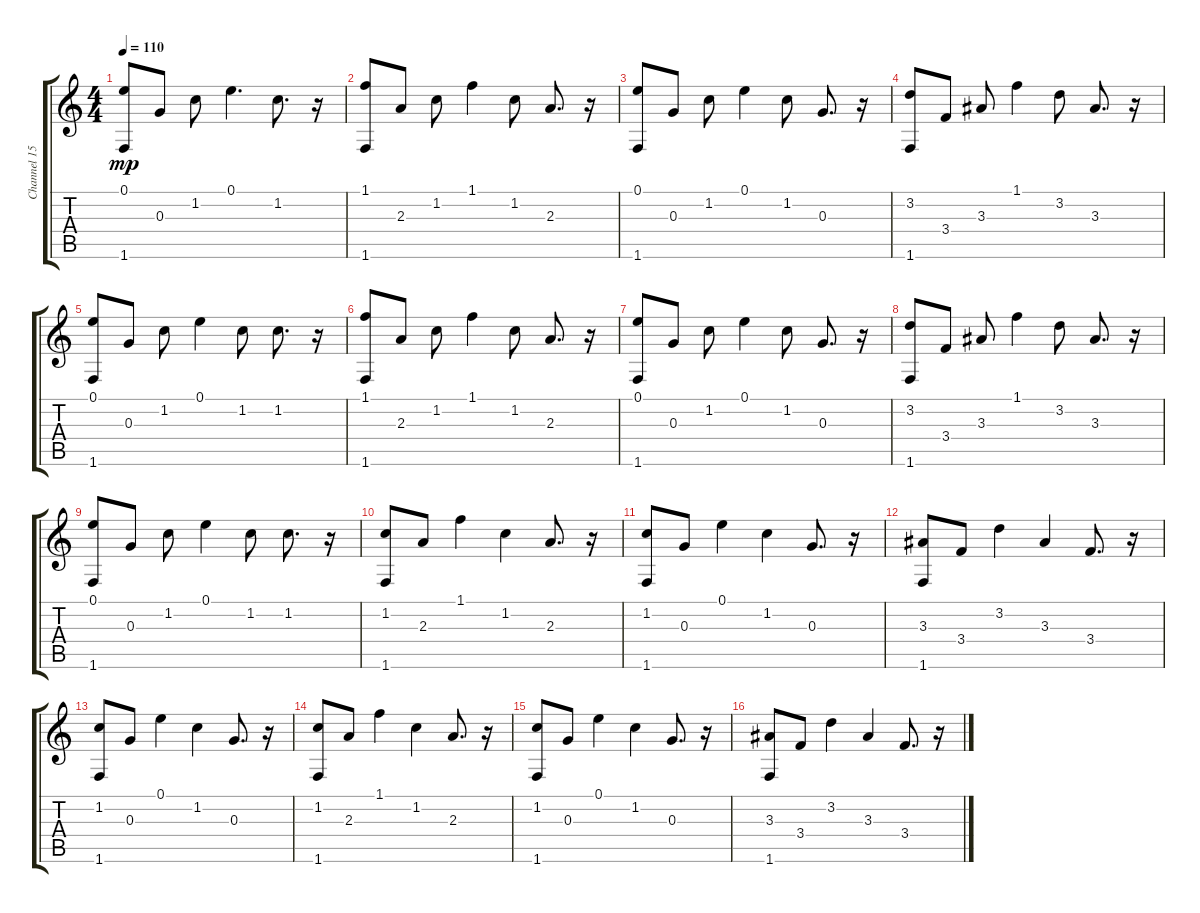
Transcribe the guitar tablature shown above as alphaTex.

\track ("Channel 15" "Channel 15") {instrument electricguitarclean}
\staff {score tabs}
\tuning (E4 B3 G3 D3 A2 E2) {hide}
\ts (4 4)
\tempo 110
\clef g2
\ks c
(0.1 1.6).8{dy mp} 0.3.8 1.2.8 0.1.4{d} 1.2.8{d} r.16 |
(1.1 1.6).8 2.3.8 1.2.8 1.1.4 1.2.8 2.3.8{d} r.16 |
(0.1 1.6).8 0.3.8 1.2.8 0.1.4 1.2.8 0.3.8{d} r.16 |
(3.2 1.6).8 3.4.8 3.3.8 1.1.4 3.2.8 3.3.8{d} r.16 |
(0.1 1.6).8 0.3.8 1.2.8 0.1.4 1.2.8 1.2.8{d} r.16 |
(1.1 1.6).8 2.3.8 1.2.8 1.1.4 1.2.8 2.3.8{d} r.16 |
(0.1 1.6).8 0.3.8 1.2.8 0.1.4 1.2.8 0.3.8{d} r.16 |
(3.2 1.6).8 3.4.8 3.3.8 1.1.4 3.2.8 3.3.8{d} r.16 |
(0.1 1.6).8 0.3.8 1.2.8 0.1.4 1.2.8 1.2.8{d} r.16 |
(1.2 1.6).8 2.3.8 1.1.4 1.2.4 2.3.8{d} r.16 |
(1.2 1.6).8 0.3.8 0.1.4 1.2.4 0.3.8{d} r.16 |
(3.3 1.6).8 3.4.8 3.2.4 3.3.4 3.4.8{d} r.16 |
(1.2 1.6).8 0.3.8 0.1.4 1.2.4 0.3.8{d} r.16 |
(1.2 1.6).8 2.3.8 1.1.4 1.2.4 2.3.8{d} r.16 |
(1.2 1.6).8 0.3.8 0.1.4 1.2.4 0.3.8{d} r.16 |
(3.3 1.6).8 3.4.8 3.2.4 3.3.4 3.4.8{d} r.16
